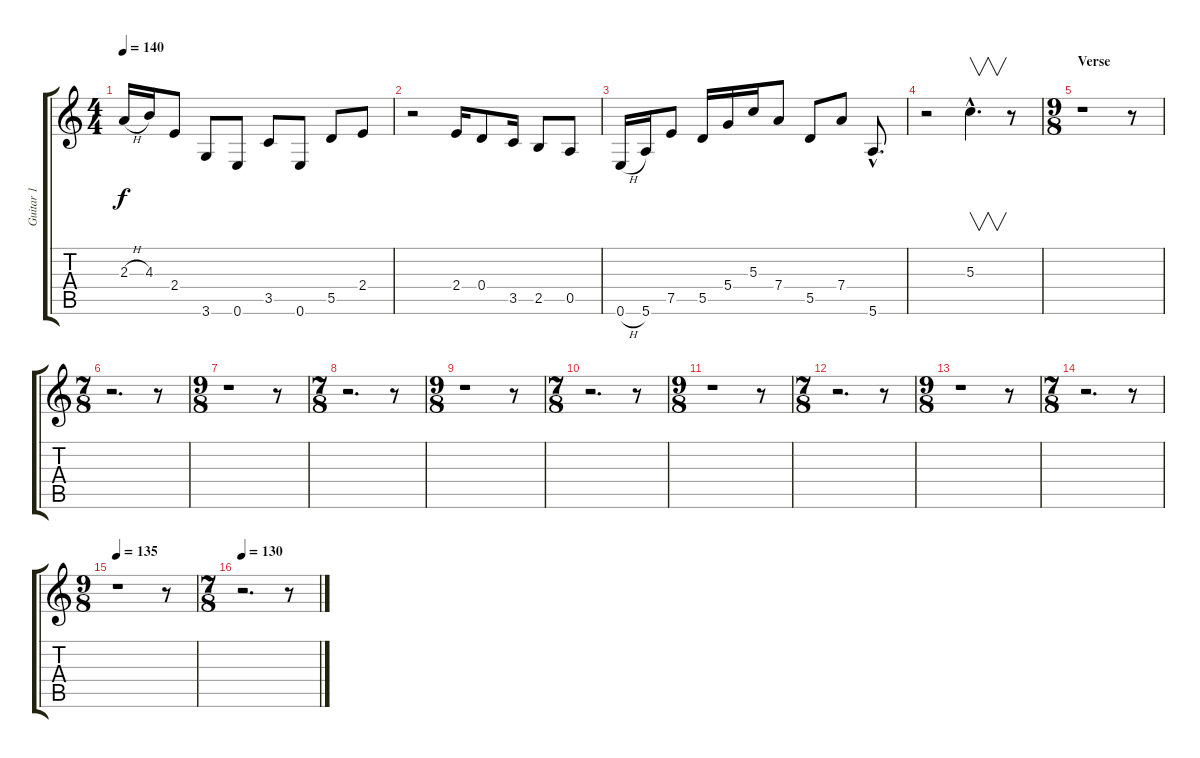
\track ("Guitar 1" "Guitar 1") {instrument distortionguitar}
\staff {score tabs}
\tuning (E4 B3 G3 D3 A2 E2) {hide}
\ts (4 4)
\tempo 140
\clef g2
\ks c
2.3{h}.16{dy f} 4.3.16 2.4.8 3.6.8 0.6.8 3.5.8 0.6.8 5.5.8 2.4.8 |
r.2 2.4.16 0.4.8 3.5.16 2.5.8 0.5.8 |
0.6{h}.16 5.6.16 7.5.8 5.5.16 5.4.16 5.3.16 7.4.8 5.5.8 7.4.8 5.6{hac}.8{d} |
r.2 5.3{hac}.4{v d} r.8 |
\ts (9 8)
\section ("" "Verse")
r.1 r.8 |
\ts (7 8)
r.2{d} r.8 |
\ts (9 8)
r.1 r.8 |
\ts (7 8)
r.2{d} r.8 |
\ts (9 8)
r.1 r.8 |
\ts (7 8)
r.2{d} r.8 |
\ts (9 8)
r.1 r.8 |
\ts (7 8)
r.2{d} r.8 |
\ts (9 8)
r.1 r.8 |
\ts (7 8)
r.2{d} r.8 |
\ts (9 8)
\tempo 135
r.1 r.8 |
\ts (7 8)
\tempo 130
r.2{d} r.8
